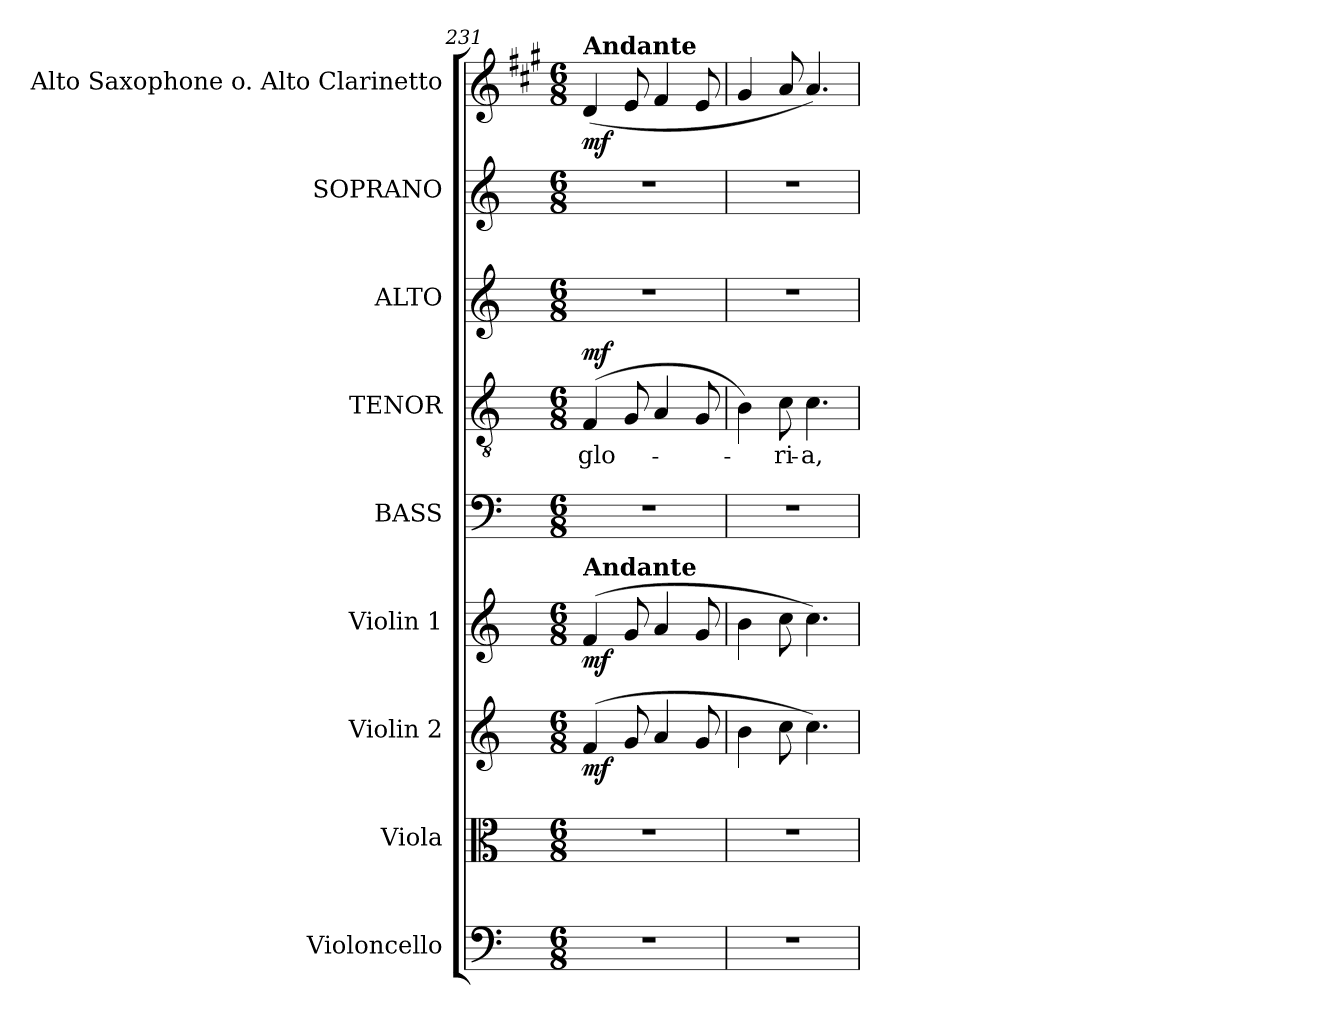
**kern	**kern	**kern	**dynam	**kern	**dynam	**kern	**kern	**text	**dynam	**kern	**kern	**kern	**dynam
*part9	*part8	*part7	*part7	*part6	*part6	*part5	*part4	*part4	*part4	*part3	*part2	*part1	*part1
*staff9	*staff8	*staff7	*staff7	*staff6	*staff6	*staff5	*staff4	*staff4	*staff4	*staff3	*staff2	*staff1	*staff1
*I"Violoncello	*I"Viola	*I"Violin 2	*	*I"Violin 1	*	*I"BASS	*I"TENOR	*	*	*I"ALTO	*I"SOPRANO	*I"Alto Saxophone o. Alto Clarinetto	*
*I'Vc.	*I'Vla.	*I'Vln. 2	*	*I'Vln. 1	*	*I'B.	*I'T.	*	*	*I'A.	*I'S.	*I'Alto Sax. o. Alto Clar.	*
*clefF4	*clefC3	*clefG2	*	*clefG2	*	*clefF4	*clefGv2	*	*	*clefG2	*clefG2	*clefG2	*
*	*	*	*	*	*	*	*ITrd7c12	*	*	*	*	*ITrd5c9	*
*k[]	*k[]	*k[]	*	*k[]	*	*k[]	*k[]	*	*	*k[]	*k[]	*k[]	*
*C:	*C:	*C:	*	*C:	*	*C:	*C:	*	*	*C:	*C:	*C:	*
*M6/8	*M6/8	*M6/8	*	*M6/8	*	*M6/8	*M6/8	*	*	*M6/8	*M6/8	*M6/8	*
*MM80	*MM80	*MM80	*	*MM80	*	*MM80	*MM80	*	*	*MM80	*MM80	*MM80	*
=231	=231	=231	=231	=231	=231	=231	=231	=231	=231	=231	=231	=231	=231
!LO:N:vis=1	!LO:N:vis=1	!	!	!	!	!LO:N:vis=1	!	!	!	!	!	!	!
!	!	!	!	!	!	!	!	!	!	!	!	!LO:TX:a:B:t=Andante	!
!	!	!	!	!LO:TX:a:B:t=Andante	!	!	!	!	!	!	!	!	!
!	!	!	!	!	!	!	!	!LO:LY:b:color=#000000	!	!LO:N:vis=1	!LO:N:vis=1	!	!
2.r	2.r	(4fi/	mf	(4fi/	mf	2.r	(4FFi/	glo-	mf	2.r	2.r	(4Fi/	mf
.	.	8gi/	.	8gi/	.	.	8GGi/	.	.	.	.	8Gi/	.
.	.	4ai/	.	4ai/	.	.	4AAi/	.	.	.	.	4Ai/	.
.	.	8gi/	.	8gi/	.	.	8GGi/	.	.	.	.	8Gi/	.
=232	=232	=232	=232	=232	=232	=232	=232	=232	=232	=232	=232	=232	=232
!LO:N:vis=1	!LO:N:vis=1	!	!	!	!	!LO:N:vis=1	!	!	!	!LO:N:vis=1	!LO:N:vis=1	!	!
2.r	2.r	4bi\	.	4bi\	.	2.r	4BBi\)	.	.	2.r	2.r	4Bi/	.
!	!	!	!	!	!	!	!	!LO:LY:b:color=#000000	!	!	!	!	!
.	.	8cci\	.	8cci\	.	.	8Ci\	-ri-	.	.	.	8ci/	.
!	!	!	!	!	!	!	!	!LO:LY:b:color=#000000	!	!	!	!	!
.	.	4.cci\)	.	4.cci\)	.	.	4.Ci\	-a,	.	.	.	4.ci/)	.
=	=	=	=	=	=	=	=	=	=	=	=	=	=
*-	*-	*-	*-	*-	*-	*-	*-	*-	*-	*-	*-	*-	*-
